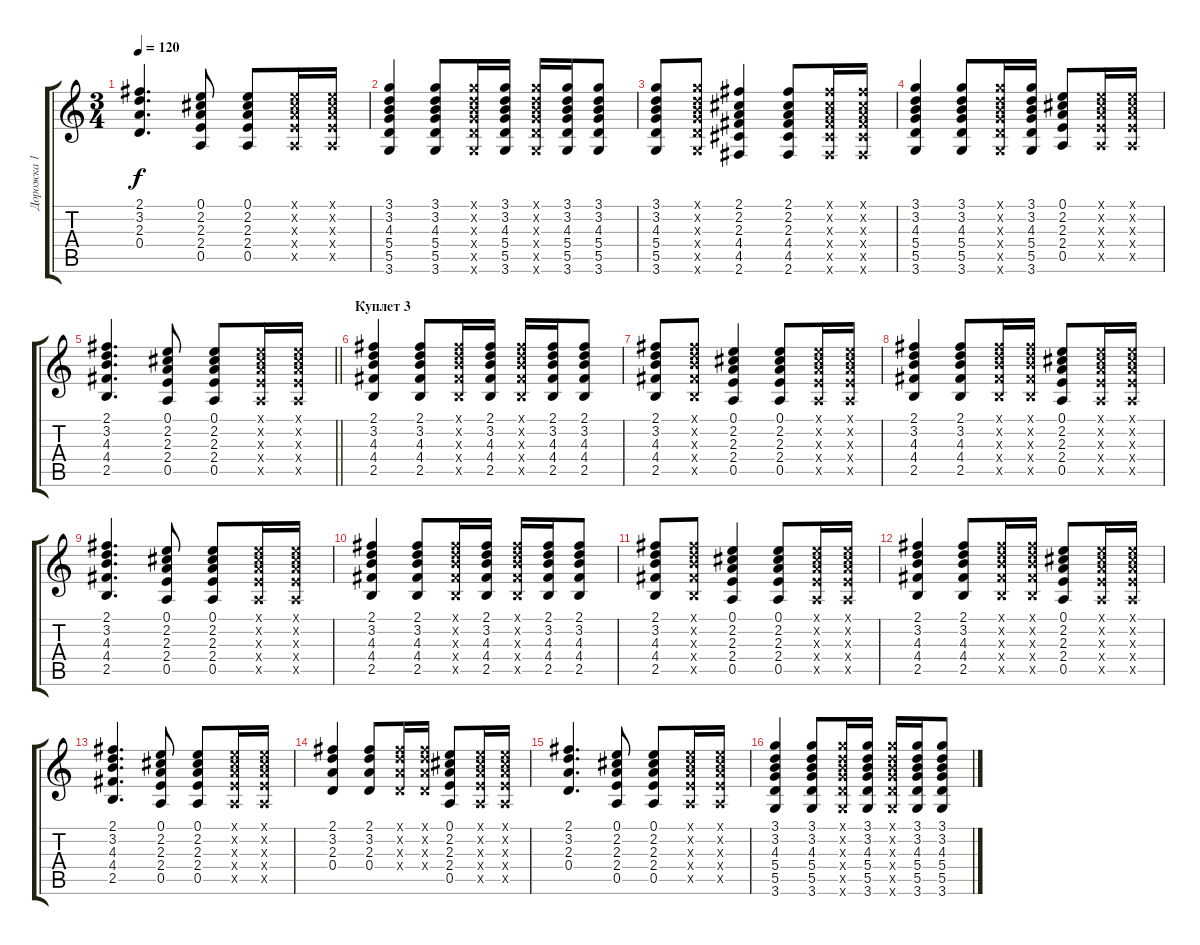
\track ("Дорожка 1" "Дорожка 1") {instrument acousticguitarsteel}
\staff {score tabs}
\tuning (E4 B3 G3 D3 A2 E2) {hide}
\ts (3 4)
\tempo 120
\clef g2
\ks c
(2.1 3.2 2.3 0.4).4{d dy f} (0.1 2.2 2.3 2.4 0.5).8 (0.1 2.2 2.3 2.4 0.5).8 (0.1{x} 2.2{x} 2.3{x} 2.4{x} 0.5{x}).16 (0.1{x} 2.2{x} 2.3{x} 2.4{x} 0.5{x}).16 |
(3.1 3.2 4.3 5.4 5.5 3.6).4 (3.1 3.2 4.3 5.4 5.5 3.6).8 (3.1{x} 3.2{x} 4.3{x} 5.4{x} 5.5{x} 3.6{x}).16 (3.1 3.2 4.3 5.4 5.5 3.6).16 (3.1{x} 3.2{x} 4.3{x} 5.4{x} 5.5{x} 3.6{x}).16 (3.1 3.2 4.3 5.4 5.5 3.6).16 (3.1 3.2 4.3 5.4 5.5 3.6).8 |
(3.1 3.2 4.3 5.4 5.5 3.6).8 (3.1{x} 3.2{x} 4.3{x} 5.4{x} 5.5{x} 3.6{x}).8 (2.1 2.2 2.3 4.4 4.5 2.6).4 (2.1 2.2 2.3 4.4 4.5 2.6).8 (2.1{x} 2.2{x} 2.3{x} 4.4{x} 4.5{x} 2.6{x}).16 (2.1{x} 2.2{x} 2.3{x} 4.4{x} 4.5{x} 2.6{x}).16 |
(3.1 3.2 4.3 5.4 5.5 3.6).4 (3.1 3.2 4.3 5.4 5.5 3.6).8 (3.1{x} 3.2{x} 4.3{x} 5.4{x} 5.5{x} 3.6{x}).16 (3.1 3.2 4.3 5.4 5.5 3.6).16 (0.1 2.2 2.3 2.4 0.5).8 (0.1{x} 2.2{x} 2.3{x} 2.4{x} 0.5{x}).16 (0.1{x} 2.2{x} 2.3{x} 2.4{x} 0.5{x}).16 |
\barLineRight lightlight
(2.1 3.2 4.3 4.4 2.5).4{d} (0.1 2.2 2.3 2.4 0.5).8 (0.1 2.2 2.3 2.4 0.5).8 (0.1{x} 2.2{x} 2.3{x} 2.4{x} 0.5{x}).16 (0.1{x} 2.2{x} 2.3{x} 2.4{x} 0.5{x}).16 |
\section ("" "Куплет 3")
(2.1 3.2 4.3 4.4 2.5).4 (2.1 3.2 4.3 4.4 2.5).8 (2.1{x} 3.2{x} 4.3{x} 4.4{x} 2.5{x}).16 (2.1 3.2 4.3 4.4 2.5).16 (2.1{x} 3.2{x} 4.3{x} 4.4{x} 2.5{x}).16 (2.1 3.2 4.3 4.4 2.5).16 (2.1 3.2 4.3 4.4 2.5).8 |
(2.1 3.2 4.3 4.4 2.5).8 (2.1{x} 3.2{x} 4.3{x} 4.4{x} 2.5{x}).8 (0.1 2.2 2.3 2.4 0.5).4 (0.1 2.2 2.3 2.4 0.5).8 (0.1{x} 2.2{x} 2.3{x} 2.4{x} 0.5{x}).16 (0.1{x} 2.2{x} 2.3{x} 2.4{x} 0.5{x}).16 |
(2.1 3.2 4.3 4.4 2.5).4 (2.1 3.2 4.3 4.4 2.5).8 (2.1{x} 3.2{x} 4.3{x} 4.4{x} 2.5{x}).16 (2.1{x} 3.2{x} 4.3{x} 4.4{x} 2.5{x}).16 (0.1 2.2 2.3 2.4 0.5).8 (0.1{x} 2.2{x} 2.3{x} 2.4{x} 0.5{x}).16 (0.1{x} 2.2{x} 2.3{x} 2.4{x} 0.5{x}).16 |
(2.1 3.2 4.3 4.4 2.5).4{d} (0.1 2.2 2.3 2.4 0.5).8 (0.1 2.2 2.3 2.4 0.5).8 (0.1{x} 2.2{x} 2.3{x} 2.4{x} 0.5{x}).16 (0.1{x} 2.2{x} 2.3{x} 2.4{x} 0.5{x}).16 |
(2.1 3.2 4.3 4.4 2.5).4 (2.1 3.2 4.3 4.4 2.5).8 (2.1{x} 3.2{x} 4.3{x} 4.4{x} 2.5{x}).16 (2.1 3.2 4.3 4.4 2.5).16 (2.1{x} 3.2{x} 4.3{x} 4.4{x} 2.5{x}).16 (2.1 3.2 4.3 4.4 2.5).16 (2.1 3.2 4.3 4.4 2.5).8 |
(2.1 3.2 4.3 4.4 2.5).8 (2.1{x} 3.2{x} 4.3{x} 4.4{x} 2.5{x}).8 (0.1 2.2 2.3 2.4 0.5).4 (0.1 2.2 2.3 2.4 0.5).8 (0.1{x} 2.2{x} 2.3{x} 2.4{x} 0.5{x}).16 (0.1{x} 2.2{x} 2.3{x} 2.4{x} 0.5{x}).16 |
(2.1 3.2 4.3 4.4 2.5).4 (2.1 3.2 4.3 4.4 2.5).8 (2.1{x} 3.2{x} 4.3{x} 4.4{x} 2.5{x}).16 (2.1{x} 3.2{x} 4.3{x} 4.4{x} 2.5{x}).16 (0.1 2.2 2.3 2.4 0.5).8 (0.1{x} 2.2{x} 2.3{x} 2.4{x} 0.5{x}).16 (0.1{x} 2.2{x} 2.3{x} 2.4{x} 0.5{x}).16 |
(2.1 3.2 4.3 4.4 2.5).4{d} (0.1 2.2 2.3 2.4 0.5).8 (0.1 2.2 2.3 2.4 0.5).8 (0.1{x} 2.2{x} 2.3{x} 2.4{x} 0.5{x}).16 (0.1{x} 2.2{x} 2.3{x} 2.4{x} 0.5{x}).16 |
(2.1 3.2 2.3 0.4).4 (2.1 3.2 2.3 0.4).8 (2.1{x} 3.2{x} 2.3{x} 0.4{x}).16 (2.1{x} 3.2{x} 2.3{x} 0.4{x}).16 (0.1 2.2 2.3 2.4 0.5).8 (0.1{x} 2.2{x} 2.3{x} 2.4{x} 0.5{x}).16 (0.1{x} 2.2{x} 2.3{x} 2.4{x} 0.5{x}).16 |
(2.1 3.2 2.3 0.4).4{d} (0.1 2.2 2.3 2.4 0.5).8 (0.1 2.2 2.3 2.4 0.5).8 (0.1{x} 2.2{x} 2.3{x} 2.4{x} 0.5{x}).16 (0.1{x} 2.2{x} 2.3{x} 2.4{x} 0.5{x}).16 |
(3.1 3.2 4.3 5.4 5.5 3.6).4 (3.1 3.2 4.3 5.4 5.5 3.6).8 (3.1{x} 3.2{x} 4.3{x} 5.4{x} 5.5{x} 3.6{x}).16 (3.1 3.2 4.3 5.4 5.5 3.6).16 (3.1{x} 3.2{x} 4.3{x} 5.4{x} 5.5{x} 3.6{x}).16 (3.1 3.2 4.3 5.4 5.5 3.6).16 (3.1 3.2 4.3 5.4 5.5 3.6).8
